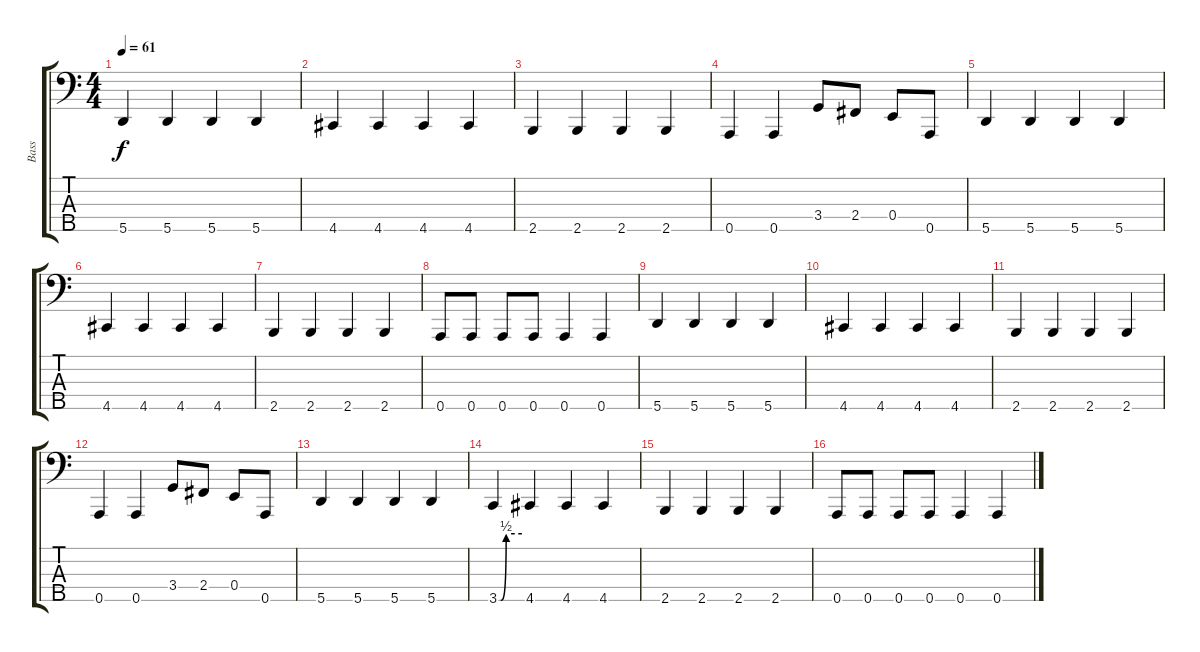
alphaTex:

\track ("Bass" "Bass") {instrument overdrivenguitar}
\staff {score tabs}
\tuning (G2 D2 A1 E1 A0) {hide}
\ts (4 4)
\section ("" "")
\tempo 61
\clef f4
\ks c
5.5.4{dy f} 5.5.4 5.5.4 5.5.4 |
4.5.4 4.5.4 4.5.4 4.5.4 |
2.5.4 2.5.4 2.5.4 2.5.4 |
0.5.4 0.5.4 3.4.8 2.4.8 0.4.8 0.5.8 |
5.5.4 5.5.4 5.5.4 5.5.4 |
4.5.4 4.5.4 4.5.4 4.5.4 |
2.5.4 2.5.4 2.5.4 2.5.4 |
0.5.8 0.5.8 0.5.8 0.5.8 0.5.4 0.5.4 |
5.5.4 5.5.4 5.5.4 5.5.4 |
4.5.4 4.5.4 4.5.4 4.5.4 |
2.5.4 2.5.4 2.5.4 2.5.4 |
0.5.4 0.5.4 3.4.8 2.4.8 0.4.8 0.5.8 |
5.5.4 5.5.4 5.5.4 5.5.4 |
3.5{be (custom 0 0 5 0 19 2 60 2)}.4 4.5.4 4.5.4 4.5.4 |
2.5.4 2.5.4 2.5.4 2.5.4 |
0.5.8 0.5.8 0.5.8 0.5.8 0.5.4 0.5.4
